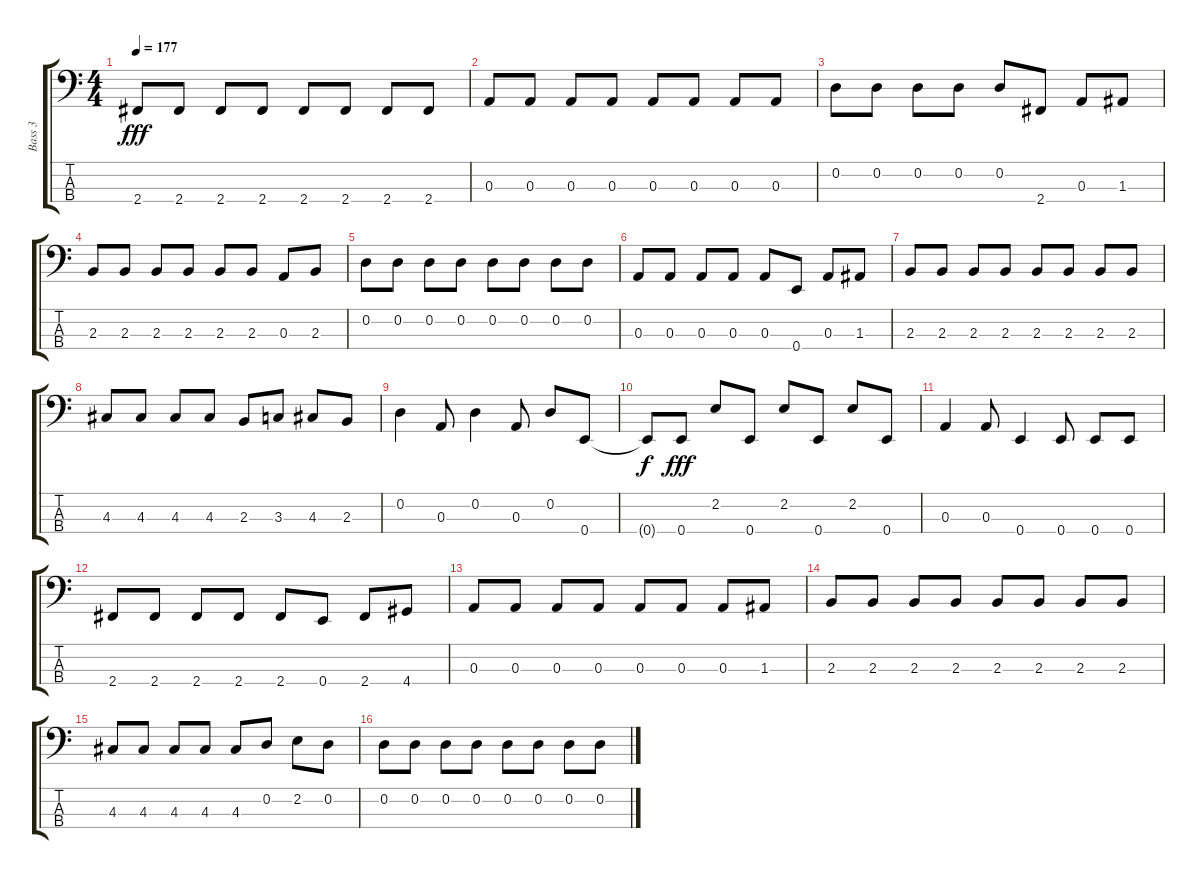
\track ("Bass 3" "Bass 3") {instrument slapbass1}
\staff {score tabs}
\tuning (G2 D2 A1 E1) {hide}
\ts (4 4)
\tempo 177
\clef f4
\ks c
2.4.8{dy fff} 2.4.8 2.4.8 2.4.8 2.4.8 2.4.8 2.4.8 2.4.8 |
0.3.8 0.3.8 0.3.8 0.3.8 0.3.8 0.3.8 0.3.8 0.3.8 |
0.2.8 0.2.8 0.2.8 0.2.8 0.2.8 2.4.8 0.3.8 1.3.8 |
2.3.8 2.3.8 2.3.8 2.3.8 2.3.8 2.3.8 0.3.8 2.3.8 |
0.2.8 0.2.8 0.2.8 0.2.8 0.2.8 0.2.8 0.2.8 0.2.8 |
0.3.8 0.3.8 0.3.8 0.3.8 0.3.8 0.4.8 0.3.8 1.3.8 |
2.3.8 2.3.8 2.3.8 2.3.8 2.3.8 2.3.8 2.3.8 2.3.8 |
4.3.8 4.3.8 4.3.8 4.3.8 2.3.8 3.3.8 4.3.8 2.3.8 |
0.2.4 0.3.8 0.2.4 0.3.8 0.2.8 0.4.8 |
0.4{t}.8{dy f} 0.4.8{dy fff} 2.2.8 0.4.8 2.2.8 0.4.8 2.2.8 0.4.8 |
0.3.4 0.3.8 0.4.4 0.4.8 0.4.8 0.4.8 |
2.4.8 2.4.8 2.4.8 2.4.8 2.4.8 0.4.8 2.4.8 4.4.8 |
0.3.8 0.3.8 0.3.8 0.3.8 0.3.8 0.3.8 0.3.8 1.3.8 |
2.3.8 2.3.8 2.3.8 2.3.8 2.3.8 2.3.8 2.3.8 2.3.8 |
4.3.8 4.3.8 4.3.8 4.3.8 4.3.8 0.2.8 2.2.8 0.2.8 |
0.2.8 0.2.8 0.2.8 0.2.8 0.2.8 0.2.8 0.2.8 0.2.8
